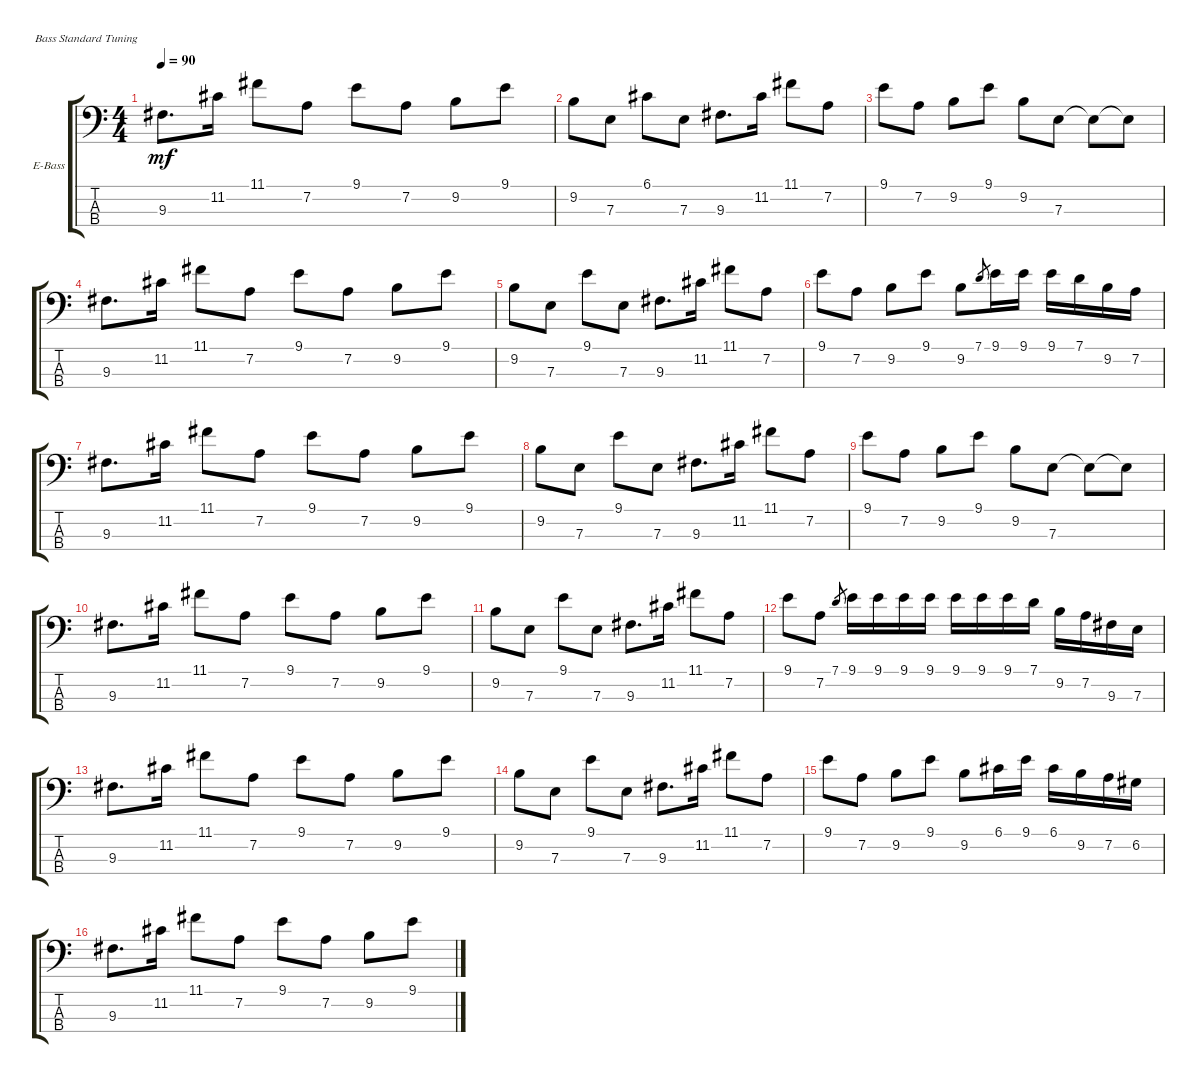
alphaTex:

\defaultSystemsLayout 4
\bracketExtendMode groupsimilarinstruments
\firstSystemTrackNameOrientation horizontal
\otherSystemsTrackNameOrientation horizontal
\track ("Electric Bass" "E-Bass") {instrument electricbassfinger}
\staff {score tabs}
\tuning (G2 D2 A1 E1)
\ts (4 4)
\tempo 90
\clef f4
\ks c
9.3.8{d dy mf} 11.2.16 11.1.8 7.2.8 9.1.8 7.2.8 9.2.8 9.1.8 |
9.2.8 7.3.8 6.1.8 7.3.8 9.3.8{d} 11.2.16 11.1.8 7.2.8 |
9.1.8 7.2.8 9.2.8 9.1.8 9.2.8 7.3.8 7.3{t}.8 7.3{t}.8 |
9.3.8{d} 11.2.16 11.1.8 7.2.8 9.1.8 7.2.8 9.2.8 9.1.8 |
9.2.8 7.3.8 9.1.8 7.3.8 9.3.8{d} 11.2.16 11.1.8 7.2.8 |
9.1.8 7.2.8 9.2.8 9.1.8 9.2.8 7.1.8{gr} 9.1.16 9.1.16 9.1.16 7.1.16 9.2.16 7.2.16 |
9.3.8{d} 11.2.16 11.1.8 7.2.8 9.1.8 7.2.8 9.2.8 9.1.8 |
9.2.8 7.3.8 9.1.8 7.3.8 9.3.8{d} 11.2.16 11.1.8 7.2.8 |
9.1.8 7.2.8 9.2.8 9.1.8 9.2.8 7.3.8 7.3{t}.8 7.3{t}.8 |
9.3.8{d} 11.2.16 11.1.8 7.2.8 9.1.8 7.2.8 9.2.8 9.1.8 |
9.2.8 7.3.8 9.1.8 7.3.8 9.3.8{d} 11.2.16 11.1.8 7.2.8 |
9.1.8 7.2.8 7.1.8{gr} 9.1.16 9.1.16 9.1.16 9.1.16 9.1.16 9.1.16 9.1.16 7.1.16 9.2.16 7.2.16 9.3.16 7.3.16 |
9.3.8{d} 11.2.16 11.1.8 7.2.8 9.1.8 7.2.8 9.2.8 9.1.8 |
9.2.8 7.3.8 9.1.8 7.3.8 9.3.8{d} 11.2.16 11.1.8 7.2.8 |
9.1.8 7.2.8 9.2.8 9.1.8 9.2.8 6.1.16 9.1.16 6.1.16 9.2.16 7.2.16 6.2.16 |
9.3.8{d} 11.2.16 11.1.8 7.2.8 9.1.8 7.2.8 9.2.8 9.1.8
